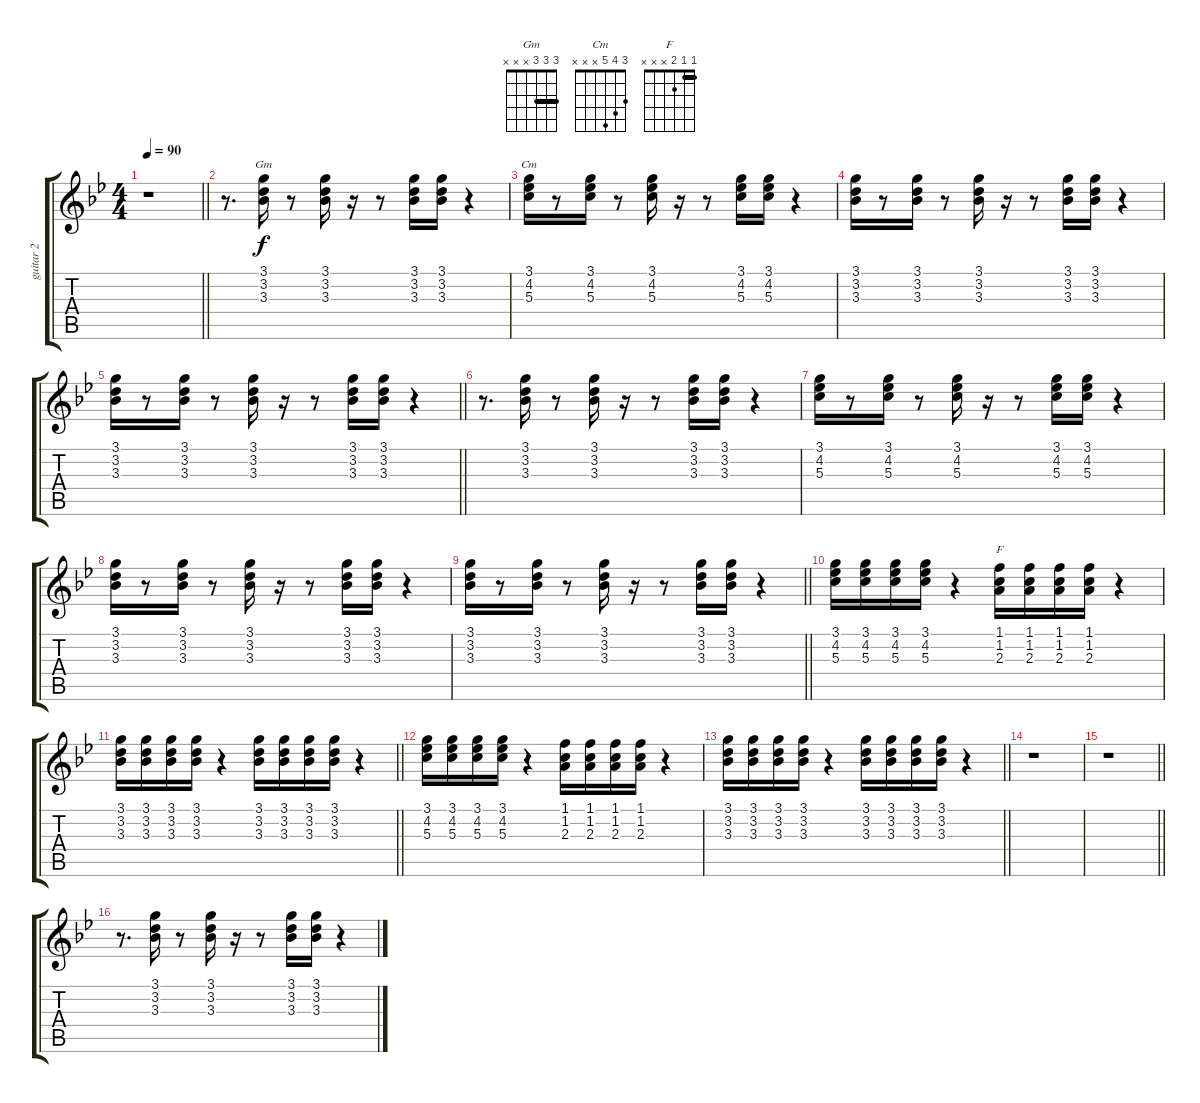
\track ("guitar 2" "guitar 2") {instrument electricguitarclean}
\staff {score tabs}
\tuning (E4 B3 G3 D3 A2 E2) {hide}
\chord ("Gm" 3 3 3 x x x) {barre 3}
\chord ("Cm" 3 4 5 x x x)
\chord ("F" 1 1 2 x x x) {barre 1}
\ts (4 4)
\tempo 90
\clef g2
\barLineRight lightlight
\ks bb
r.1{dy f} |
r.8{d} (3.1 3.2 3.3).16{ch "Gm"} r.8 (3.1 3.2 3.3).16 r.16 r.8 (3.1 3.2 3.3).16 (3.1 3.2 3.3).16 r.4 |
(3.1 4.2 5.3).16{ch "Cm"} r.8 (3.1 4.2 5.3).16 r.8 (3.1 4.2 5.3).16 r.16 r.8 (3.1 4.2 5.3).16 (3.1 4.2 5.3).16 r.4 |
(3.1 3.2 3.3).16 r.8 (3.1 3.2 3.3).16 r.8 (3.1 3.2 3.3).16 r.16 r.8 (3.1 3.2 3.3).16 (3.1 3.2 3.3).16 r.4 |
\barLineRight lightlight
(3.1 3.2 3.3).16 r.8 (3.1 3.2 3.3).16 r.8 (3.1 3.2 3.3).16 r.16 r.8 (3.1 3.2 3.3).16 (3.1 3.2 3.3).16 r.4 |
r.8{d} (3.1 3.2 3.3).16 r.8 (3.1 3.2 3.3).16 r.16 r.8 (3.1 3.2 3.3).16 (3.1 3.2 3.3).16 r.4 |
(3.1 4.2 5.3).16 r.8 (3.1 4.2 5.3).16 r.8 (3.1 4.2 5.3).16 r.16 r.8 (3.1 4.2 5.3).16 (3.1 4.2 5.3).16 r.4 |
(3.1 3.2 3.3).16 r.8 (3.1 3.2 3.3).16 r.8 (3.1 3.2 3.3).16 r.16 r.8 (3.1 3.2 3.3).16 (3.1 3.2 3.3).16 r.4 |
\barLineRight lightlight
(3.1 3.2 3.3).16 r.8 (3.1 3.2 3.3).16 r.8 (3.1 3.2 3.3).16 r.16 r.8 (3.1 3.2 3.3).16 (3.1 3.2 3.3).16 r.4 |
(3.1 4.2 5.3).16 (3.1 4.2 5.3).16 (3.1 4.2 5.3).16 (3.1 4.2 5.3).16 r.4 (1.1 1.2 2.3).16{ch "F"} (1.1 1.2 2.3).16 (1.1 1.2 2.3).16 (1.1 1.2 2.3).16 r.4 |
\barLineRight lightlight
(3.1 3.2 3.3).16 (3.1 3.2 3.3).16 (3.1 3.2 3.3).16 (3.1 3.2 3.3).16 r.4 (3.1 3.2 3.3).16 (3.1 3.2 3.3).16 (3.1 3.2 3.3).16 (3.1 3.2 3.3).16 r.4 |
(3.1 4.2 5.3).16 (3.1 4.2 5.3).16 (3.1 4.2 5.3).16 (3.1 4.2 5.3).16 r.4 (1.1 1.2 2.3).16 (1.1 1.2 2.3).16 (1.1 1.2 2.3).16 (1.1 1.2 2.3).16 r.4 |
\barLineRight lightlight
(3.1 3.2 3.3).16 (3.1 3.2 3.3).16 (3.1 3.2 3.3).16 (3.1 3.2 3.3).16 r.4 (3.1 3.2 3.3).16 (3.1 3.2 3.3).16 (3.1 3.2 3.3).16 (3.1 3.2 3.3).16 r.4 |
r.1 |
\barLineRight lightlight
r.1 |
r.8{d} (3.1 3.2 3.3).16 r.8 (3.1 3.2 3.3).16 r.16 r.8 (3.1 3.2 3.3).16 (3.1 3.2 3.3).16 r.4
